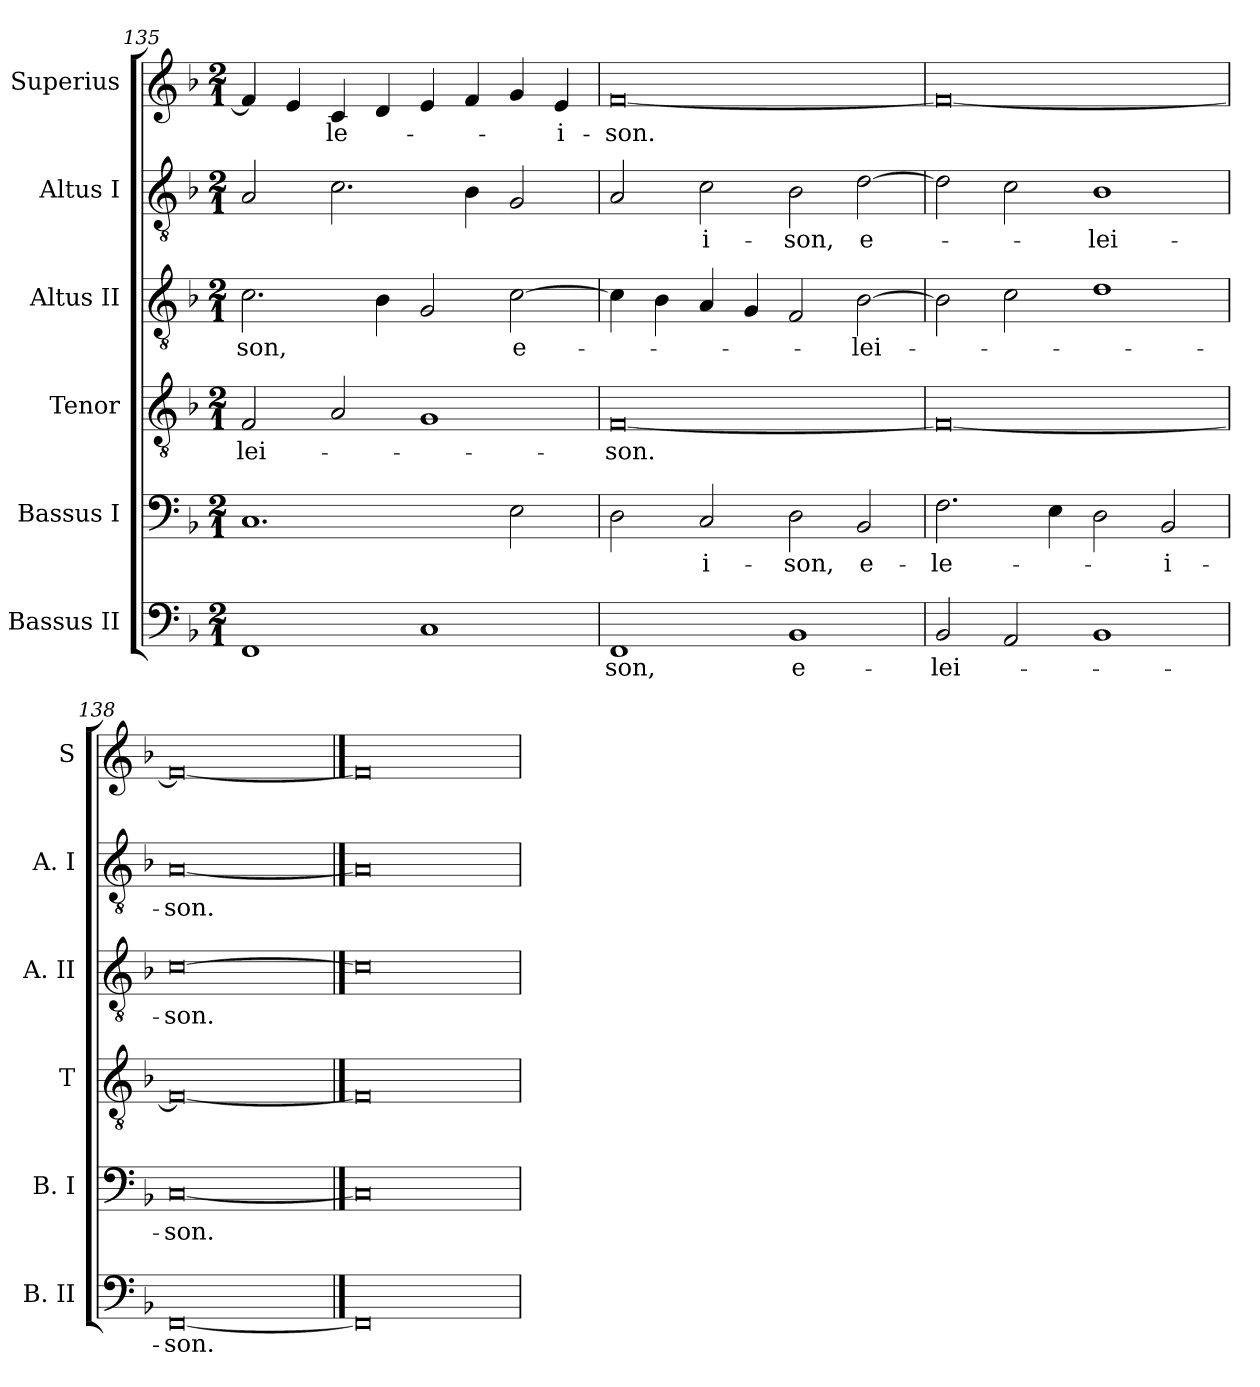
**kern	**text	**kern	**text	**kern	**text	**kern	**text	**kern	**text	**kern	**text
*part6	*part6	*part5	*part5	*part4	*part4	*part3	*part3	*part2	*part2	*part1	*part1
*staff6	*staff6	*staff5	*staff5	*staff4	*staff4	*staff3	*staff3	*staff2	*staff2	*staff1	*staff1
*I"Bassus II	*	*I"Bassus I	*	*I"Tenor	*	*I"Altus II	*	*I"Altus I	*	*I"Superius	*
*I'B. II	*	*I'B. I	*	*I'T	*	*I'A. II	*	*I'A. I	*	*I'S	*
*clefF4	*	*clefF4	*	*clefGv2	*	*clefGv2	*	*clefGv2	*	*clefG2	*
*k[b-]	*	*k[b-]	*	*k[b-]	*	*k[b-]	*	*k[b-]	*	*k[b-]	*
*F:	*	*F:	*	*F:	*	*F:	*	*F:	*	*F:	*
*M2/1	*	*M2/1	*	*M2/1	*	*M2/1	*	*M2/1	*	*M2/1	*
=135	=135	=135	=135	=135	=135	=135	=135	=135	=135	=135	=135
1FF	.	1.C	.	2F	-lei-	2.c	-son,	2A	.	4f]	.
.	.	.	.	.	.	.	.	.	.	4e	.
.	.	.	.	2A	.	.	.	2.c	.	4c	-le-
.	.	.	.	.	.	4B-	.	.	.	4d	.
1C	.	.	.	1G	.	2G	.	.	.	4e	.
.	.	.	.	.	.	.	.	4B-	.	4f	.
.	.	2E	.	.	.	[2c	e-	2G	.	4g	.
.	.	.	.	.	.	.	.	.	.	4e	-i-
=136	=136	=136	=136	=136	=136	=136	=136	=136	=136	=136	=136
1FF	-son,	2D	.	[0F	-son.	4c]	.	2A	.	[0f	-son.
.	.	.	.	.	.	4B-	.	.	.	.	.
.	.	2C	-i-	.	.	4A	.	2c	-i-	.	.
.	.	.	.	.	.	4G	.	.	.	.	.
1BB-	e-	2D	-son,	.	.	2F	.	2B-	-son,	.	.
.	.	2BB-	e-	.	.	[2B-	-lei-	[2d	e-	.	.
=137	=137	=137	=137	=137	=137	=137	=137	=137	=137	=137	=137
2BB-	-lei-	2.F	-le-	0F_	.	2B-]	.	2d]	.	0f_	.
2AA	.	.	.	.	.	2c	.	2c	.	.	.
.	.	4E	.	.	.	.	.	.	.	.	.
1BB-	.	2D	.	.	.	1d	.	1B-	-lei-	.	.
.	.	2BB-	-i-	.	.	.	.	.	.	.	.
=138	=138	=138	=138	=138	=138	=138	=138	=138	=138	=138	=138
[0FF	-son.	[0C	-son.	0F_	.	[0c	-son.	[0A	-son.	0f_	.
==139	==139	==139	==139	==139	==139	==139	==139	==139	==139	==139	==139
0FF]	.	0C]	.	0F]	.	0c]	.	0A]	.	0f]	.
=	=	=	=	=	=	=	=	=	=	=	=
*-	*-	*-	*-	*-	*-	*-	*-	*-	*-	*-	*-
